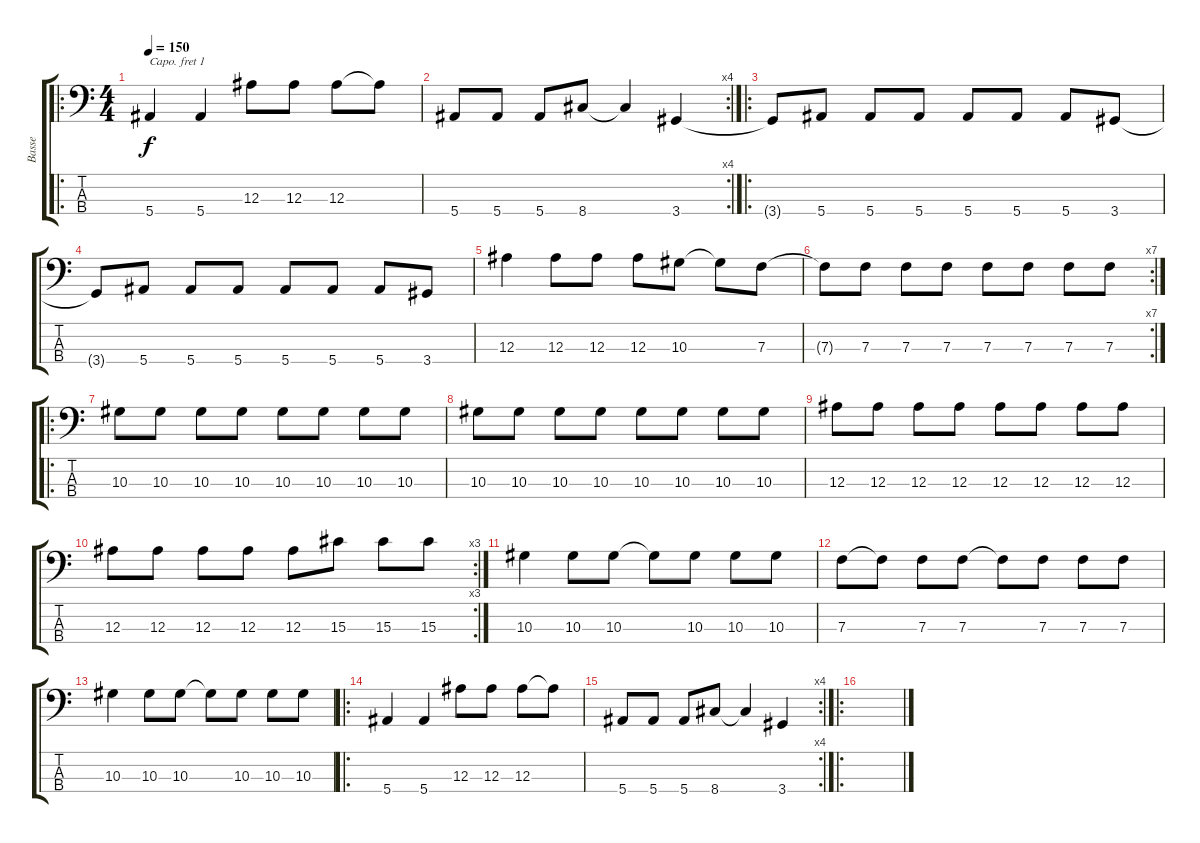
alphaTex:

\track ("Basse" "Basse") {instrument electricbasspick}
\staff {score tabs}
\capo 1
\tuning (G2 D2 A1 E1) {hide}
\ro
\ts (4 4)
\tempo 150
\clef f4
\ks c
5.4.4{dy f instrument electricbasspick} 5.4.4 12.3.8 12.3.8 12.3.8 12.3{t}.8 |
\rc 4
5.4.8 5.4.8 5.4.8 8.4.8 8.4{t}.4 3.4.4 |
\ro
3.4{t}.8 5.4.8 5.4.8 5.4.8 5.4.8 5.4.8 5.4.8 3.4.8 |
3.4{t}.8 5.4.8 5.4.8 5.4.8 5.4.8 5.4.8 5.4.8 3.4.8 |
12.3.4 12.3.8 12.3.8 12.3.8 10.3.8 10.3{t}.8 7.3.8 |
\rc 7
7.3{t}.8 7.3.8 7.3.8 7.3.8 7.3.8 7.3.8 7.3.8 7.3.8 |
\ro
10.3.8 10.3.8 10.3.8 10.3.8 10.3.8 10.3.8 10.3.8 10.3.8 |
10.3.8 10.3.8 10.3.8 10.3.8 10.3.8 10.3.8 10.3.8 10.3.8 |
12.3.8 12.3.8 12.3.8 12.3.8 12.3.8 12.3.8 12.3.8 12.3.8 |
\rc 3
12.3.8 12.3.8 12.3.8 12.3.8 12.3.8 15.3.8 15.3.8 15.3.8 |
10.3.4 10.3.8 10.3.8 10.3{t}.8 10.3.8 10.3.8 10.3.8 |
7.3.8 7.3{t}.8 7.3.8 7.3.8 7.3{t}.8 7.3.8 7.3.8 7.3.8 |
10.3.4 10.3.8 10.3.8 10.3{t}.8 10.3.8 10.3.8 10.3.8 |
\ro
5.4.4 5.4.4 12.3.8 12.3.8 12.3.8 12.3{t}.8 |
\rc 4
5.4.8 5.4.8 5.4.8 8.4.8 8.4{t}.4 3.4.4 |
\ro
